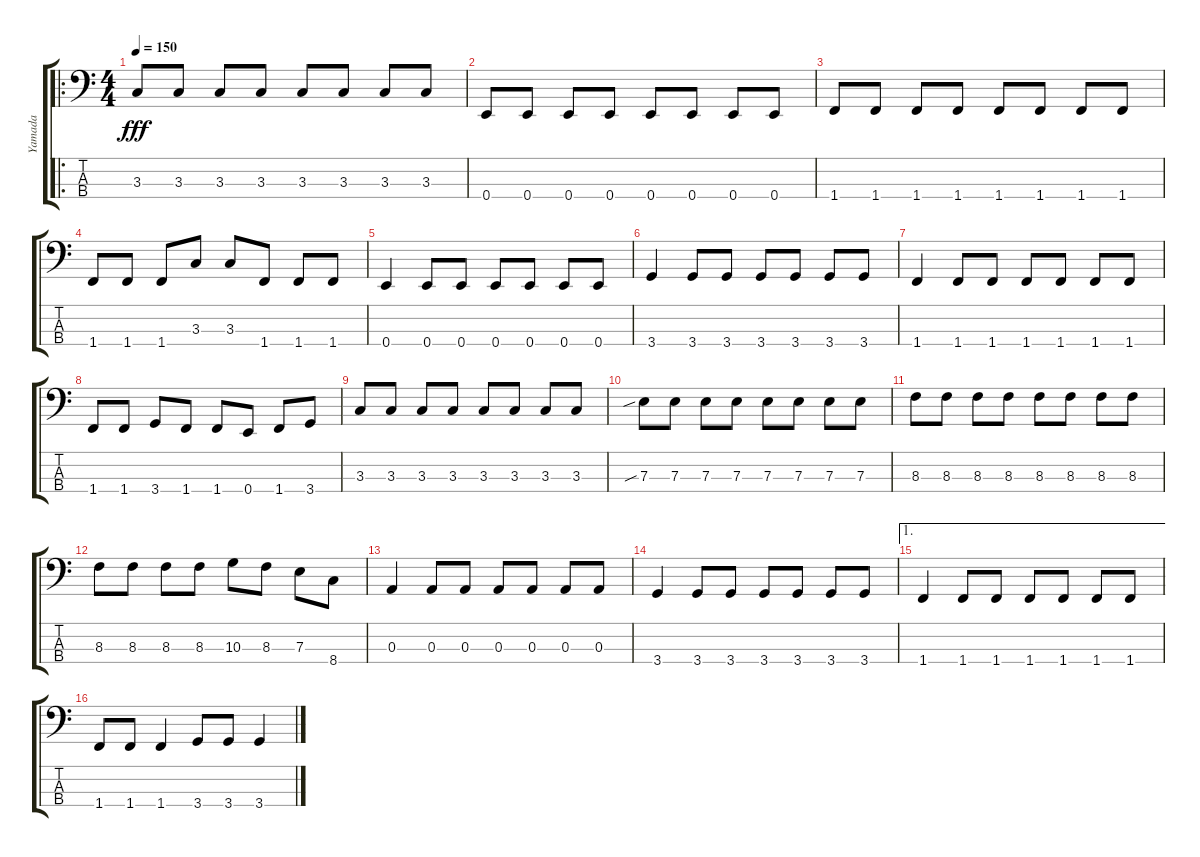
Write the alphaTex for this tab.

\track ("Yamada" "Yamada") {instrument electricbasspick}
\staff {score tabs}
\tuning (G2 D2 A1 E1) {hide}
\ro
\ts (4 4)
\tempo 150
\clef f4
\ks c
3.3.8{dy fff} 3.3.8 3.3.8 3.3.8 3.3.8 3.3.8 3.3.8 3.3.8 |
0.4.8 0.4.8 0.4.8 0.4.8 0.4.8 0.4.8 0.4.8 0.4.8 |
1.4.8 1.4.8 1.4.8 1.4.8 1.4.8 1.4.8 1.4.8 1.4.8 |
1.4.8 1.4.8 1.4.8 3.3.8 3.3.8 1.4.8 1.4.8 1.4.8 |
0.4.4 0.4.8 0.4.8 0.4.8 0.4.8 0.4.8 0.4.8 |
3.4.4 3.4.8 3.4.8 3.4.8 3.4.8 3.4.8 3.4.8 |
1.4.4 1.4.8 1.4.8 1.4.8 1.4.8 1.4.8 1.4.8 |
1.4.8 1.4.8 3.4.8 1.4.8 1.4.8 0.4.8 1.4.8 3.4.8 |
3.3.8 3.3.8 3.3.8 3.3.8 3.3.8 3.3.8 3.3.8 3.3.8 |
7.3{sib}.8 7.3.8 7.3.8 7.3.8 7.3.8 7.3.8 7.3.8 7.3.8 |
8.3.8 8.3.8 8.3.8 8.3.8 8.3.8 8.3.8 8.3.8 8.3.8 |
8.3.8 8.3.8 8.3.8 8.3.8 10.3.8 8.3.8 7.3.8 8.4.8 |
0.3.4 0.3.8 0.3.8 0.3.8 0.3.8 0.3.8 0.3.8 |
3.4.4 3.4.8 3.4.8 3.4.8 3.4.8 3.4.8 3.4.8 |
\ae 1
1.4.4 1.4.8 1.4.8 1.4.8 1.4.8 1.4.8 1.4.8 |
1.4.8 1.4.8 1.4.4 3.4.8 3.4.8 3.4.4
